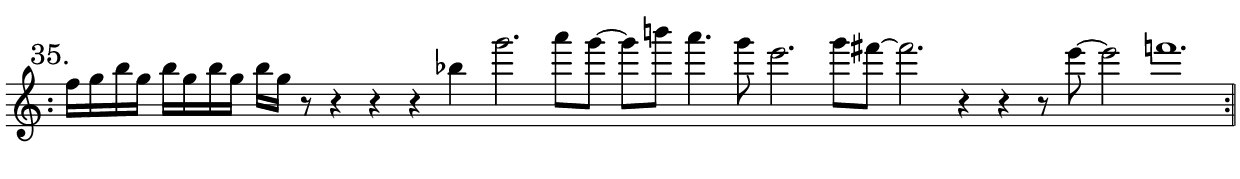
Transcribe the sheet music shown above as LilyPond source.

\version "2.19.80"


phrase = \relative c'' {

  \mark "35." 
  \cadenzaOn
  f16[ g b g] b[ g b g] b[ g] r8 r4 r r
  bes4 g'2. a8[ g~] g[ b!] a4. g8 e2. g8[ fis~] fis2.
  r4 r r8 e8~ e2 f1.

}

\score {
  \defineBarLine ":" #'("" ":" "")
  \new Staff = "phrase" {
    \bar ":"
    \phrase
    \set Score.repeatCommands = #'(end-repeat)
  }
  \layout {
    \context { \Staff
      \remove Time_signature_engraver
      \override BarLine.hair-thickness = #-1
      \override BarLine.thick-thickness = #-1
    }
  }
}
\header { tagline = "" }
\paper {
  top-margin = 1
  bottom-margin = 1
  left-margin = 1
  right-margin = 1
  indent = 0
}

